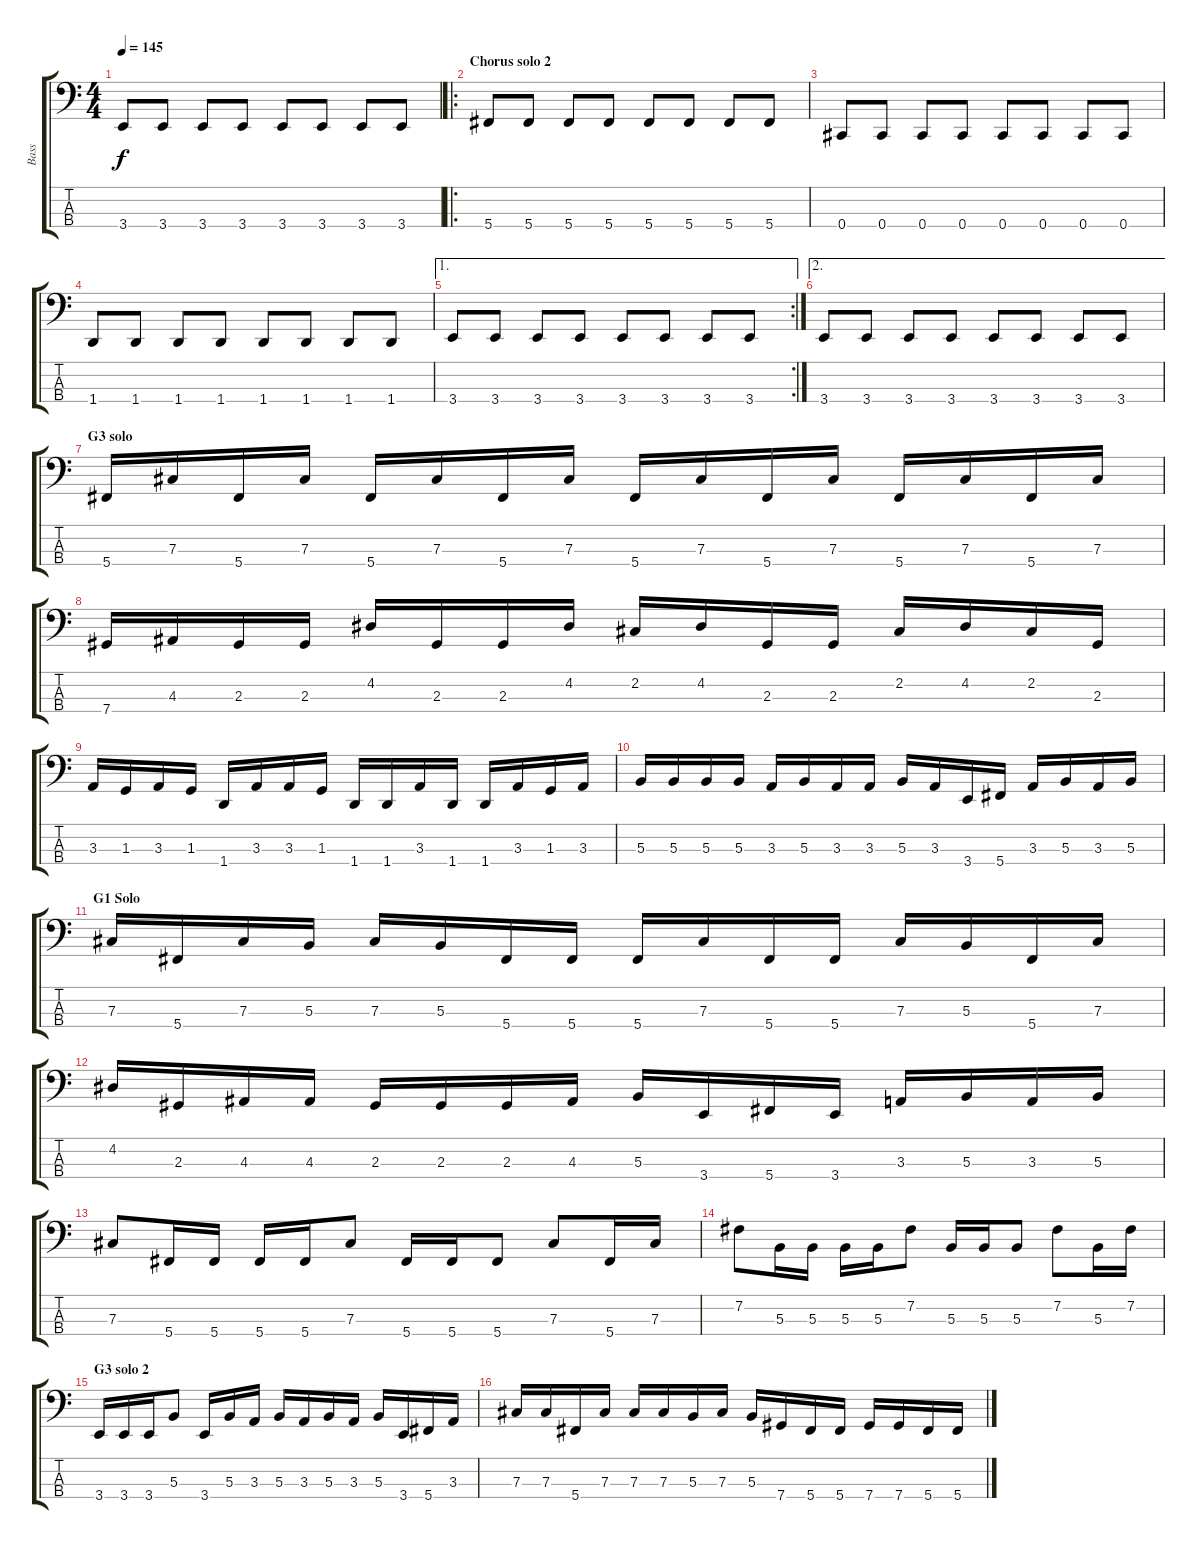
\track ("Bass" "Bass") {instrument electricbassfinger}
\staff {score tabs}
\tuning (E2 B1 Gb1 Db1) {hide}
\ts (4 4)
\tempo 145
\clef f4
\ks c
3.4.8{dy f} 3.4.8 3.4.8 3.4.8 3.4.8 3.4.8 3.4.8 3.4.8 |
\ro
\section ("" "Chorus solo 2")
5.4.8 5.4.8 5.4.8 5.4.8 5.4.8 5.4.8 5.4.8 5.4.8 |
0.4.8 0.4.8 0.4.8 0.4.8 0.4.8 0.4.8 0.4.8 0.4.8 |
1.4.8 1.4.8 1.4.8 1.4.8 1.4.8 1.4.8 1.4.8 1.4.8 |
\ae 1
\rc 2
3.4.8 3.4.8 3.4.8 3.4.8 3.4.8 3.4.8 3.4.8 3.4.8 |
\ae 2
3.4.8 3.4.8 3.4.8 3.4.8 3.4.8 3.4.8 3.4.8 3.4.8 |
\section ("" "G3 solo")
5.4.16 7.3.16 5.4.16 7.3.16 5.4.16 7.3.16 5.4.16 7.3.16 5.4.16 7.3.16 5.4.16 7.3.16 5.4.16 7.3.16 5.4.16 7.3.16 |
7.4.16 4.3.16 2.3.16 2.3.16 4.2.16 2.3.16 2.3.16 4.2.16 2.2.16 4.2.16 2.3.16 2.3.16 2.2.16 4.2.16 2.2.16 2.3.16 |
3.3.16 1.3.16 3.3.16 1.3.16 1.4.16 3.3.16 3.3.16 1.3.16 1.4.16 1.4.16 3.3.16 1.4.16 1.4.16 3.3.16 1.3.16 3.3.16 |
5.3.16 5.3.16 5.3.16 5.3.16 3.3.16 5.3.16 3.3.16 3.3.16 5.3.16 3.3.16 3.4.16 5.4.16 3.3.16 5.3.16 3.3.16 5.3.16 |
\section ("" "G1 Solo")
7.3.16 5.4.16 7.3.16 5.3.16 7.3.16 5.3.16 5.4.16 5.4.16 5.4.16 7.3.16 5.4.16 5.4.16 7.3.16 5.3.16 5.4.16 7.3.16 |
4.2.16 2.3.16 4.3.16 4.3.16 2.3.16 2.3.16 2.3.16 4.3.16 5.3.16 3.4.16 5.4.16 3.4.16 3.3.16 5.3.16 3.3.16 5.3.16 |
7.3.8 5.4.16 5.4.16 5.4.16 5.4.16 7.3.8 5.4.16 5.4.16 5.4.8 7.3.8 5.4.16 7.3.16 |
7.2.8 5.3.16 5.3.16 5.3.16 5.3.16 7.2.8 5.3.16 5.3.16 5.3.8 7.2.8 5.3.16 7.2.16 |
\section ("" "G3 solo 2")
3.4.16 3.4.16 3.4.16 5.3.8 3.4.16 5.3.16 3.3.16 5.3.16 3.3.16 5.3.16 3.3.16 5.3.16 3.4.16 5.4.16 3.3.16 |
7.3.16 7.3.16 5.4.16 7.3.16 7.3.16 7.3.16 5.3.16 7.3.16 5.3.16 7.4.16 5.4.16 5.4.16 7.4.16 7.4.16 5.4.16 5.4.16
